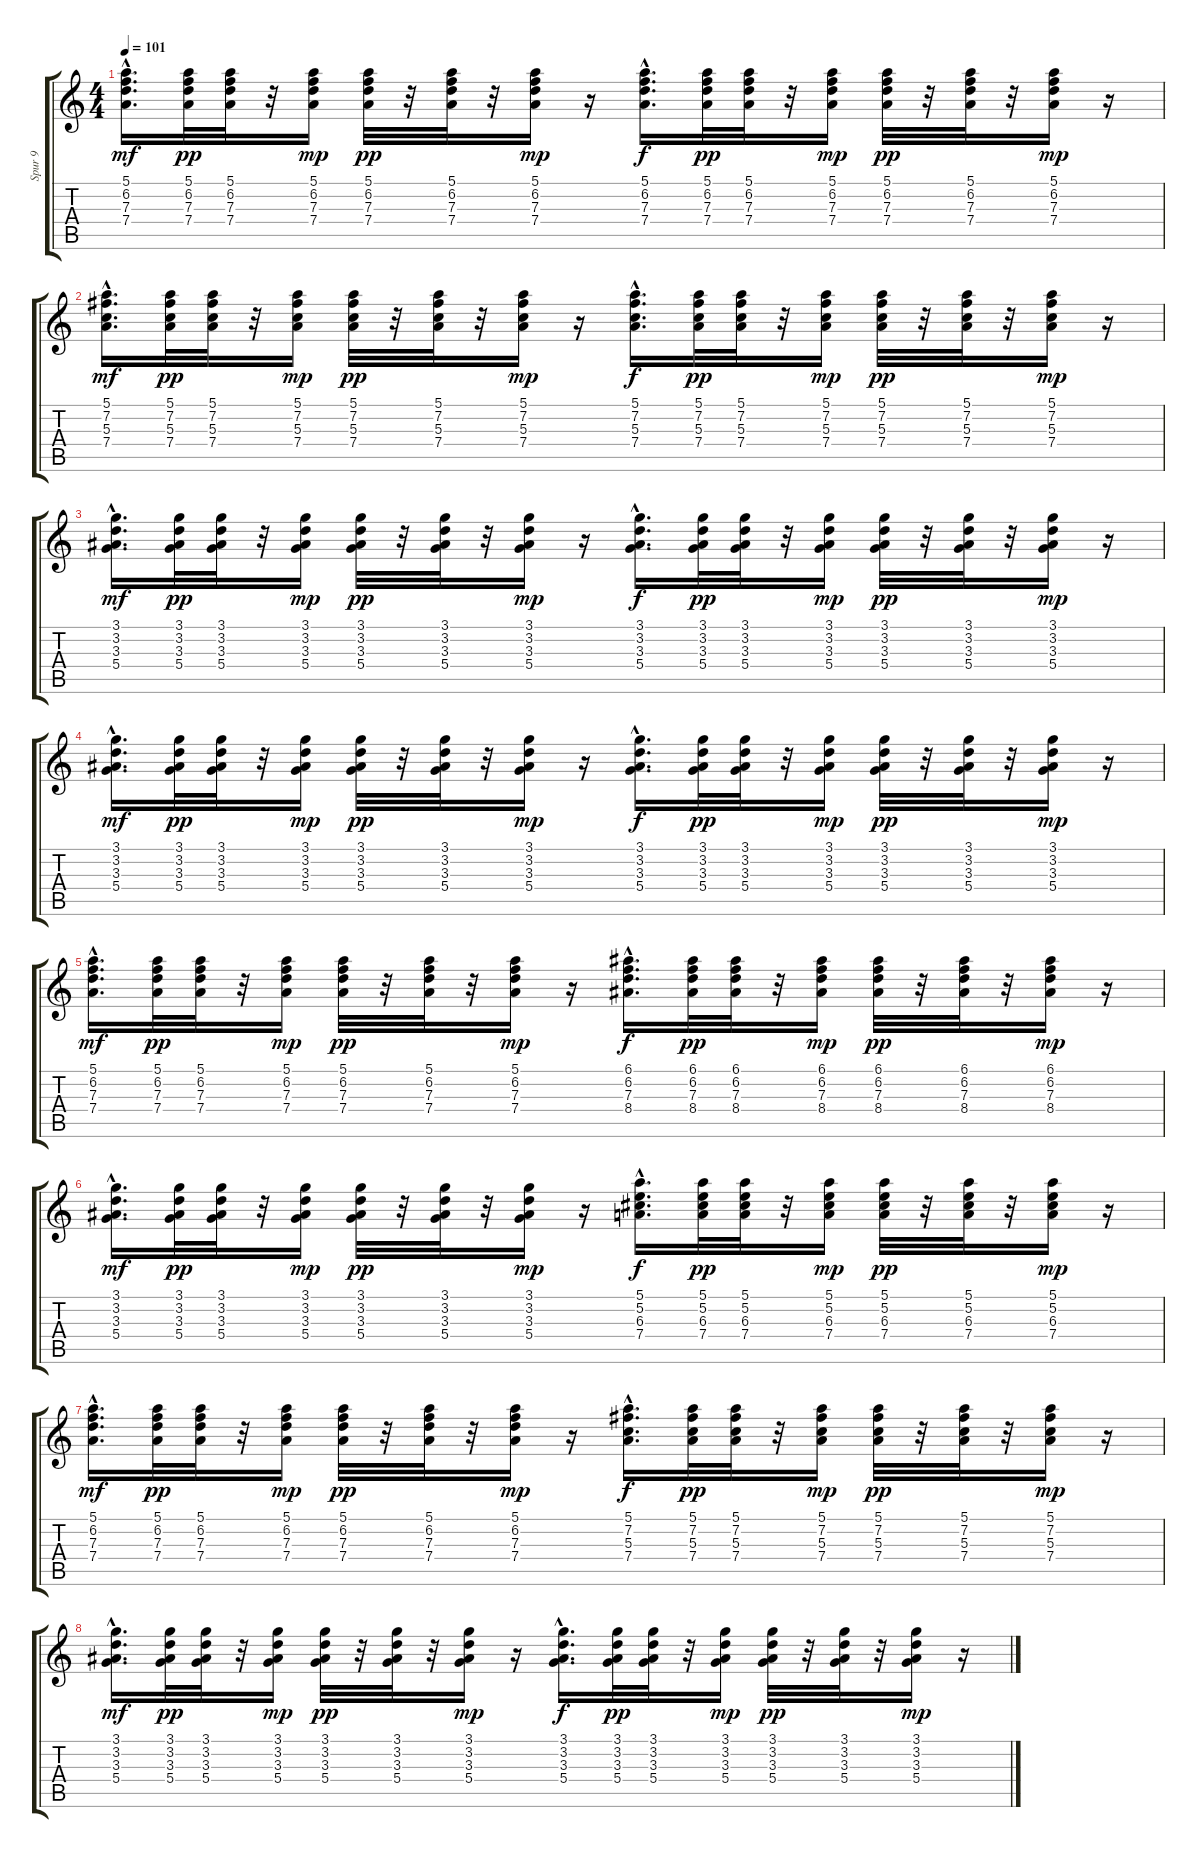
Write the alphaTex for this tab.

\track ("Spur 9" "Spur 9") {instrument electricguitarclean}
\staff {score tabs}
\tuning (E4 B3 G3 D3 A2 E2) {hide}
\ts (4 4)
\tempo 101
\clef g2
\ks c
(5.1{hac} 6.2{hac} 7.3{hac} 7.4{hac}).16{d dy mf} (5.1 6.2 7.3 7.4).32{dy pp} (5.1 6.2 7.3 7.4).32 r.32 (5.1 6.2 7.3 7.4).16{dy mp} (5.1 6.2 7.3 7.4).32{dy pp} r.32 (5.1 6.2 7.3 7.4).32 r.32 (5.1 6.2 7.3 7.4).16{dy mp} r.16 (5.1{hac} 6.2{hac} 7.3{hac} 7.4{hac}).16{d dy f} (5.1 6.2 7.3 7.4).32{dy pp} (5.1 6.2 7.3 7.4).32 r.32 (5.1 6.2 7.3 7.4).16{dy mp} (5.1 6.2 7.3 7.4).32{dy pp} r.32 (5.1 6.2 7.3 7.4).32 r.32 (5.1 6.2 7.3 7.4).16{dy mp} r.16 |
(5.1{hac} 7.2{hac} 5.3{hac} 7.4{hac}).16{d dy mf} (5.1 7.2 5.3 7.4).32{dy pp} (5.1 7.2 5.3 7.4).32 r.32 (5.1 7.2 5.3 7.4).16{dy mp} (5.1 7.2 5.3 7.4).32{dy pp} r.32 (5.1 7.2 5.3 7.4).32 r.32 (5.1 7.2 5.3 7.4).16{dy mp} r.16 (5.1{hac} 7.2{hac} 5.3{hac} 7.4{hac}).16{d dy f} (5.1 7.2 5.3 7.4).32{dy pp} (5.1 7.2 5.3 7.4).32 r.32 (5.1 7.2 5.3 7.4).16{dy mp} (5.1 7.2 5.3 7.4).32{dy pp} r.32 (5.1 7.2 5.3 7.4).32 r.32 (5.1 7.2 5.3 7.4).16{dy mp} r.16 |
(3.1{hac} 3.2{hac} 3.3{hac} 5.4{hac}).16{d dy mf} (3.1 3.2 3.3 5.4).32{dy pp} (3.1 3.2 3.3 5.4).32 r.32 (3.1 3.2 3.3 5.4).16{dy mp} (3.1 3.2 3.3 5.4).32{dy pp} r.32 (3.1 3.2 3.3 5.4).32 r.32 (3.1 3.2 3.3 5.4).16{dy mp} r.16 (3.1{hac} 3.2{hac} 3.3{hac} 5.4{hac}).16{d dy f} (3.1 3.2 3.3 5.4).32{dy pp} (3.1 3.2 3.3 5.4).32 r.32 (3.1 3.2 3.3 5.4).16{dy mp} (3.1 3.2 3.3 5.4).32{dy pp} r.32 (3.1 3.2 3.3 5.4).32 r.32 (3.1 3.2 3.3 5.4).16{dy mp} r.16 |
(3.1{hac} 3.2{hac} 3.3{hac} 5.4{hac}).16{d dy mf} (3.1 3.2 3.3 5.4).32{dy pp} (3.1 3.2 3.3 5.4).32 r.32 (3.1 3.2 3.3 5.4).16{dy mp} (3.1 3.2 3.3 5.4).32{dy pp} r.32 (3.1 3.2 3.3 5.4).32 r.32 (3.1 3.2 3.3 5.4).16{dy mp} r.16 (3.1{hac} 3.2{hac} 3.3{hac} 5.4{hac}).16{d dy f} (3.1 3.2 3.3 5.4).32{dy pp} (3.1 3.2 3.3 5.4).32 r.32 (3.1 3.2 3.3 5.4).16{dy mp} (3.1 3.2 3.3 5.4).32{dy pp} r.32 (3.1 3.2 3.3 5.4).32 r.32 (3.1 3.2 3.3 5.4).16{dy mp} r.16 |
(5.1{hac} 6.2{hac} 7.3{hac} 7.4{hac}).16{d dy mf} (5.1 6.2 7.3 7.4).32{dy pp} (5.1 6.2 7.3 7.4).32 r.32 (5.1 6.2 7.3 7.4).16{dy mp} (5.1 6.2 7.3 7.4).32{dy pp} r.32 (5.1 6.2 7.3 7.4).32 r.32 (5.1 6.2 7.3 7.4).16{dy mp} r.16 (6.1{hac} 6.2{hac} 7.3{hac} 8.4{hac}).16{d dy f} (6.1 6.2 7.3 8.4).32{dy pp} (6.1 6.2 7.3 8.4).32 r.32 (6.1 6.2 7.3 8.4).16{dy mp} (6.1 6.2 7.3 8.4).32{dy pp} r.32 (6.1 6.2 7.3 8.4).32 r.32 (6.1 6.2 7.3 8.4).16{dy mp} r.16 |
(3.1{hac} 3.2{hac} 3.3{hac} 5.4{hac}).16{d dy mf} (3.1 3.2 3.3 5.4).32{dy pp} (3.1 3.2 3.3 5.4).32 r.32 (3.1 3.2 3.3 5.4).16{dy mp} (3.1 3.2 3.3 5.4).32{dy pp} r.32 (3.1 3.2 3.3 5.4).32 r.32 (3.1 3.2 3.3 5.4).16{dy mp} r.16 (5.1{hac} 5.2{hac} 6.3{hac} 7.4{hac}).16{d dy f} (5.1 5.2 6.3 7.4).32{dy pp} (5.1 5.2 6.3 7.4).32 r.32 (5.1 5.2 6.3 7.4).16{dy mp} (5.1 5.2 6.3 7.4).32{dy pp} r.32 (5.1 5.2 6.3 7.4).32 r.32 (5.1 5.2 6.3 7.4).16{dy mp} r.16 |
(5.1{hac} 6.2{hac} 7.3{hac} 7.4{hac}).16{d dy mf} (5.1 6.2 7.3 7.4).32{dy pp} (5.1 6.2 7.3 7.4).32 r.32 (5.1 6.2 7.3 7.4).16{dy mp} (5.1 6.2 7.3 7.4).32{dy pp} r.32 (5.1 6.2 7.3 7.4).32 r.32 (5.1 6.2 7.3 7.4).16{dy mp} r.16 (5.1{hac} 7.2{hac} 5.3{hac} 7.4{hac}).16{d dy f} (5.1 7.2 5.3 7.4).32{dy pp} (5.1 7.2 5.3 7.4).32 r.32 (5.1 7.2 5.3 7.4).16{dy mp} (5.1 7.2 5.3 7.4).32{dy pp} r.32 (5.1 7.2 5.3 7.4).32 r.32 (5.1 7.2 5.3 7.4).16{dy mp} r.16 |
(3.1{hac} 3.2{hac} 3.3{hac} 5.4{hac}).16{d dy mf} (3.1 3.2 3.3 5.4).32{dy pp} (3.1 3.2 3.3 5.4).32 r.32 (3.1 3.2 3.3 5.4).16{dy mp} (3.1 3.2 3.3 5.4).32{dy pp} r.32 (3.1 3.2 3.3 5.4).32 r.32 (3.1 3.2 3.3 5.4).16{dy mp} r.16 (3.1{hac} 3.2{hac} 3.3{hac} 5.4{hac}).16{d dy f} (3.1 3.2 3.3 5.4).32{dy pp} (3.1 3.2 3.3 5.4).32 r.32 (3.1 3.2 3.3 5.4).16{dy mp} (3.1 3.2 3.3 5.4).32{dy pp} r.32 (3.1 3.2 3.3 5.4).32 r.32 (3.1 3.2 3.3 5.4).16{dy mp} r.16
